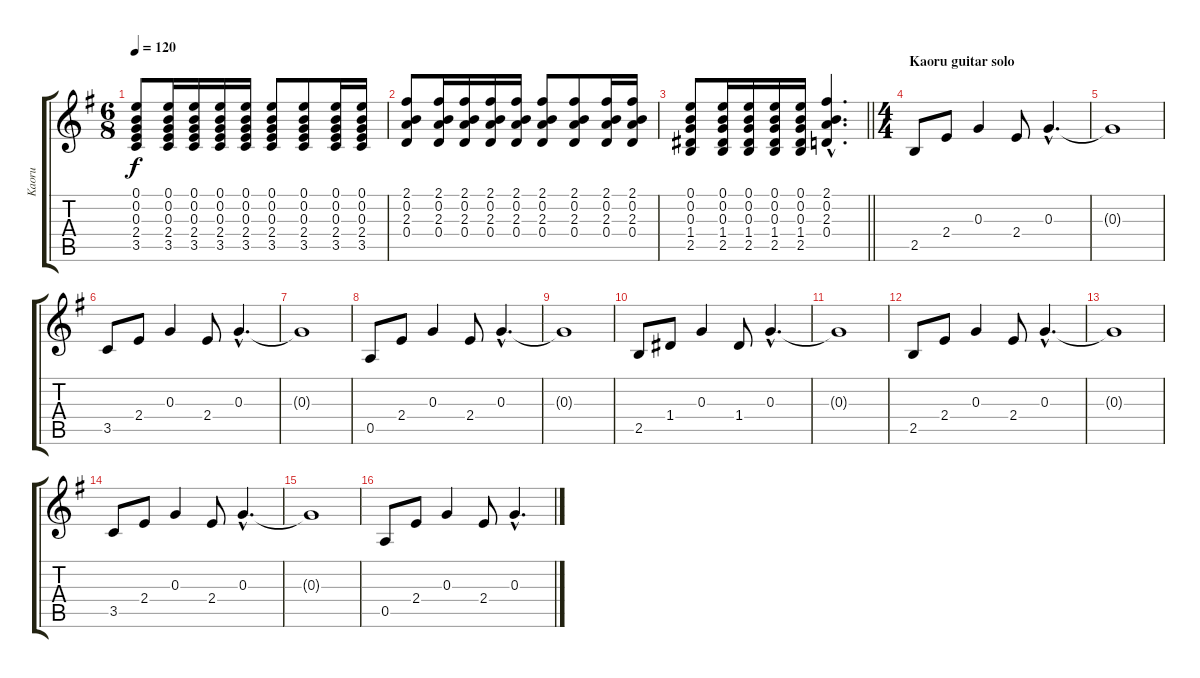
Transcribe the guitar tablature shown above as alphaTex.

\track ("Kaoru" "Kaoru") {instrument overdrivenguitar}
\staff {score tabs}
\tuning (E4 B3 G3 D3 A2 E2) {hide}
\ts (6 8)
\tempo 120
\clef g2
\ks g
(0.1 0.2 0.3 2.4 3.5).8{dy f} (0.1 0.2 0.3 2.4 3.5).16 (0.1 0.2 0.3 2.4 3.5).16 (0.1 0.2 0.3 2.4 3.5).16 (0.1 0.2 0.3 2.4 3.5).16 (0.1 0.2 0.3 2.4 3.5).8 (0.1 0.2 0.3 2.4 3.5).8 (0.1 0.2 0.3 2.4 3.5).16 (0.1 0.2 0.3 2.4 3.5).16 |
(2.1 0.2 2.3 0.4).8 (2.1 0.2 2.3 0.4).16 (2.1 0.2 2.3 0.4).16 (2.1 0.2 2.3 0.4).16 (2.1 0.2 2.3 0.4).16 (2.1 0.2 2.3 0.4).8 (2.1 0.2 2.3 0.4).8 (2.1 0.2 2.3 0.4).16 (2.1 0.2 2.3 0.4).16 |
\barLineRight lightlight
(0.1 0.2 0.3 1.4 2.5).8 (0.1 0.2 0.3 1.4 2.5).16 (0.1 0.2 0.3 1.4 2.5).16 (0.1 0.2 0.3 1.4 2.5).16 (0.1 0.2 0.3 1.4 2.5).16 (2.1{hac} 0.2{hac} 2.3{hac} 0.4{hac}).4{d} |
\ts (4 4)
\section ("" "Kaoru guitar solo")
2.5.8{instrument electricguitarjazz} 2.4.8 0.3.4 2.4.8 0.3{hac}.4{d} |
0.3{t}.1 |
3.5.8 2.4.8 0.3.4 2.4.8 0.3{hac}.4{d} |
0.3{t}.1 |
0.5.8 2.4.8 0.3.4 2.4.8 0.3{hac}.4{d} |
0.3{t}.1 |
2.5.8 1.4.8 0.3.4 1.4.8 0.3{hac}.4{d} |
0.3{t}.1 |
2.5.8 2.4.8 0.3.4 2.4.8 0.3{hac}.4{d} |
0.3{t}.1 |
3.5.8 2.4.8 0.3.4 2.4.8 0.3{hac}.4{d} |
0.3{t}.1 |
0.5.8 2.4.8 0.3.4 2.4.8 0.3{hac}.4{d}
